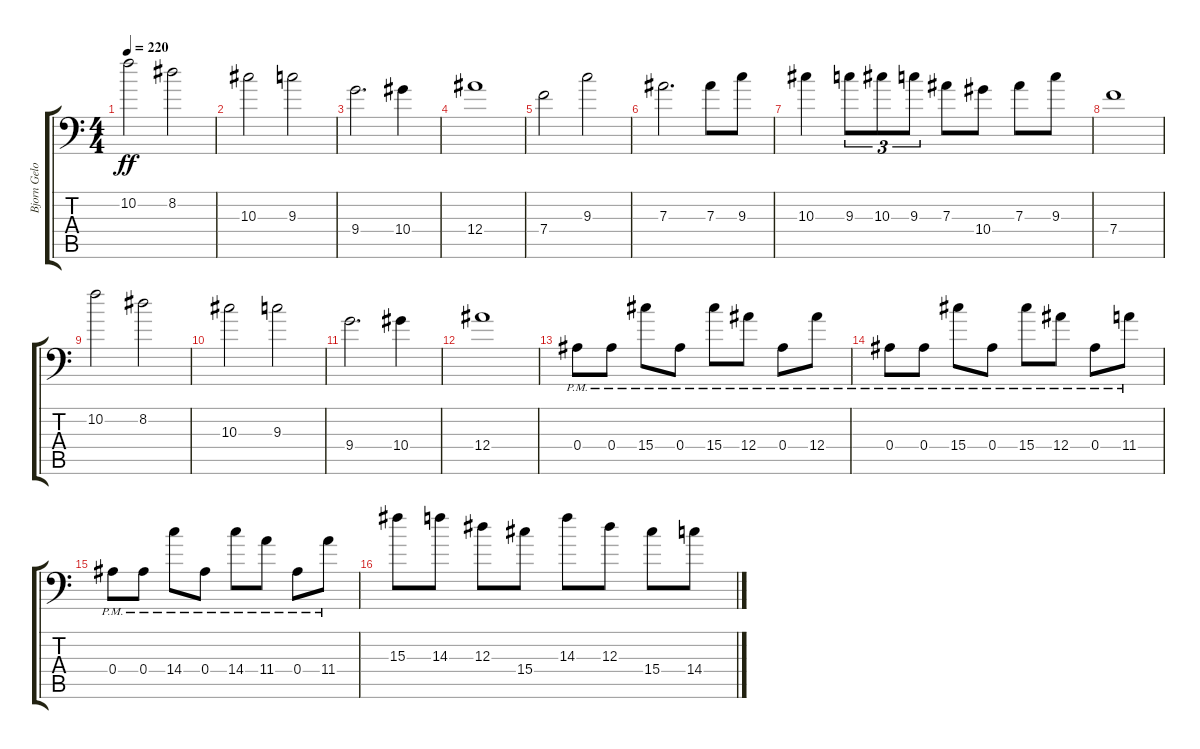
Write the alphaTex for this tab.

\track ("Bjorn Gelotte" "Bjorn Gelo") {instrument distortionguitar}
\staff {score tabs}
\tuning (C4 G3 Eb3 Bb2 F2 Bb1) {hide}
\ts (4 4)
\tempo 220
\clef f4
\ks c
10.2.2{dy ff} 8.2.2 |
10.3.2 9.3.2 |
9.4.2{d} 10.4.4 |
12.4.1 |
7.4.2 9.3.2 |
7.3.2{d} 7.3.8 9.3.8 |
10.3.4 9.3.8{tu (3 2)} 10.3.8{tu (3 2)} 9.3.8{tu (3 2)} 7.3.8 10.4.8 7.3.8 9.3.8 |
7.4.1 |
10.2.2 8.2.2 |
10.3.2 9.3.2 |
9.4.2{d} 10.4.4 |
12.4.1 |
0.4{pm}.8 0.4{pm}.8 15.4{pm}.8 0.4{pm}.8 15.4{pm}.8 12.4{pm}.8 0.4{pm}.8 12.4{pm}.8 |
0.4{pm}.8 0.4{pm}.8 15.4{pm}.8 0.4{pm}.8 15.4{pm}.8 12.4{pm}.8 0.4{pm}.8 11.4{pm}.8 |
0.4{pm}.8 0.4{pm}.8 14.4{pm}.8 0.4{pm}.8 14.4{pm}.8 11.4{pm}.8 0.4{pm}.8 11.4{pm}.8 |
15.3.8 14.3.8 12.3.8 15.4.8 14.3.8 12.3.8 15.4.8 14.4.8
